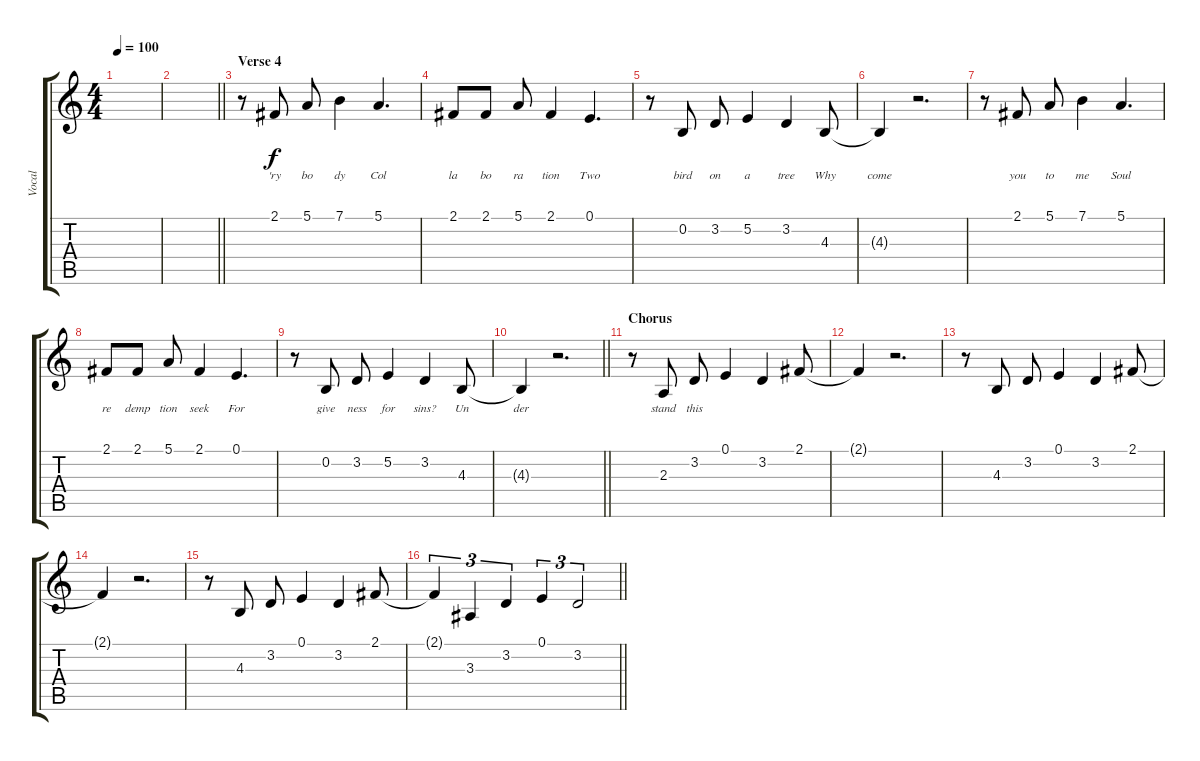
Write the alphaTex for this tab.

\track ("Vocal" "Vocal") {instrument acousticgrandpiano}
\staff {score tabs}
\tuning (E4 B3 G3 D3 A2 E2) {hide}
\ts (4 4)
\tempo 100
\clef g2
\ks c
|
\barLineRight lightlight
|
\section ("" "Verse 4")
r.8 2.1.8{lyrics (0 "'ry") lyrics (1 "") lyrics (2 "") lyrics (3 "") lyrics (4 "")} 5.1.8{lyrics (0 "bo") lyrics (1 "") lyrics (2 "") lyrics (3 "") lyrics (4 "")} 7.1.4{lyrics (0 "dy") lyrics (1 "") lyrics (2 "") lyrics (3 "") lyrics (4 "")} 5.1.4{d lyrics (0 "Col") lyrics (1 "") lyrics (2 "") lyrics (3 "") lyrics (4 "")} |
2.1.8{lyrics (0 "la") lyrics (1 "") lyrics (2 "") lyrics (3 "") lyrics (4 "")} 2.1.8{lyrics (0 "bo") lyrics (1 "") lyrics (2 "") lyrics (3 "") lyrics (4 "")} 5.1.8{lyrics (0 "ra") lyrics (1 "") lyrics (2 "") lyrics (3 "") lyrics (4 "")} 2.1.4{lyrics (0 "tion") lyrics (1 "") lyrics (2 "") lyrics (3 "") lyrics (4 "")} 0.1.4{d lyrics (0 "Two") lyrics (1 "") lyrics (2 "") lyrics (3 "") lyrics (4 "")} |
r.8 0.2.8{lyrics (0 "bird") lyrics (1 "") lyrics (2 "") lyrics (3 "") lyrics (4 "")} 3.2.8{lyrics (0 "on") lyrics (1 "") lyrics (2 "") lyrics (3 "") lyrics (4 "")} 5.2.4{lyrics (0 "a") lyrics (1 "") lyrics (2 "") lyrics (3 "") lyrics (4 "")} 3.2.4{lyrics (0 "tree") lyrics (1 "") lyrics (2 "") lyrics (3 "") lyrics (4 "")} 4.3.8{lyrics (0 "Why") lyrics (1 "") lyrics (2 "") lyrics (3 "") lyrics (4 "")} |
4.3{t}.4{lyrics (0 "come") lyrics (1 "") lyrics (2 "") lyrics (3 "") lyrics (4 "")} r.2{d} |
r.8 2.1.8{lyrics (0 "you") lyrics (1 "") lyrics (2 "") lyrics (3 "") lyrics (4 "")} 5.1.8{lyrics (0 "to") lyrics (1 "") lyrics (2 "") lyrics (3 "") lyrics (4 "")} 7.1.4{lyrics (0 "me") lyrics (1 "") lyrics (2 "") lyrics (3 "") lyrics (4 "")} 5.1.4{d lyrics (0 "Soul") lyrics (1 "") lyrics (2 "") lyrics (3 "") lyrics (4 "")} |
2.1.8{lyrics (0 "re") lyrics (1 "") lyrics (2 "") lyrics (3 "") lyrics (4 "")} 2.1.8{lyrics (0 "demp") lyrics (1 "") lyrics (2 "") lyrics (3 "") lyrics (4 "")} 5.1.8{lyrics (0 "tion") lyrics (1 "") lyrics (2 "") lyrics (3 "") lyrics (4 "")} 2.1.4{lyrics (0 "seek") lyrics (1 "") lyrics (2 "") lyrics (3 "") lyrics (4 "")} 0.1.4{d lyrics (0 "For") lyrics (1 "") lyrics (2 "") lyrics (3 "") lyrics (4 "")} |
r.8 0.2.8{lyrics (0 "give") lyrics (1 "") lyrics (2 "") lyrics (3 "") lyrics (4 "")} 3.2.8{lyrics (0 "ness") lyrics (1 "") lyrics (2 "") lyrics (3 "") lyrics (4 "")} 5.2.4{lyrics (0 "for") lyrics (1 "") lyrics (2 "") lyrics (3 "") lyrics (4 "")} 3.2.4{lyrics (0 "sins?") lyrics (1 "") lyrics (2 "") lyrics (3 "") lyrics (4 "")} 4.3.8{lyrics (0 "Un") lyrics (1 "") lyrics (2 "") lyrics (3 "") lyrics (4 "")} |
\barLineRight lightlight
4.3{t}.4{lyrics (0 "der") lyrics (1 "") lyrics (2 "") lyrics (3 "") lyrics (4 "")} r.2{d} |
\section ("" "Chorus")
r.8 2.3.8{lyrics (0 "stand") lyrics (1 "") lyrics (2 "") lyrics (3 "") lyrics (4 "")} 3.2.8{lyrics (0 "this") lyrics (1 "") lyrics (2 "") lyrics (3 "") lyrics (4 "")} 0.1.4 3.2.4 2.1.8 |
2.1{t}.4 r.2{d} |
r.8 4.3.8 3.2.8 0.1.4 3.2.4 2.1.8 |
2.1{t}.4 r.2{d} |
r.8 4.3.8 3.2.8 0.1.4 3.2.4 2.1.8 |
\barLineRight lightlight
2.1{t}.4{tu (3 2)} 3.3.4{tu (3 2)} 3.2.4{tu (3 2)} 0.1.4{tu (3 2)} 3.2.2{tu (3 2)}
